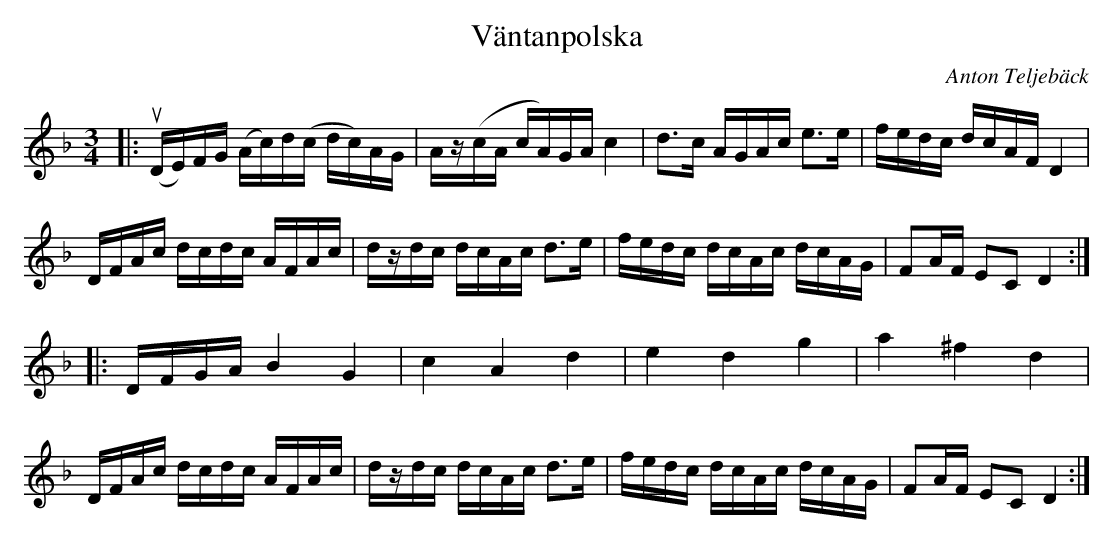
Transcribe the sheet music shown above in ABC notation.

X:1
T:Väntanpolska
C:Anton Teljebäck
M:3/4
L:1/16
K:Dm
|:u(DE)FG (Ac)d(c dc)AG | Az(cA cA)GA c4 | Ud3c AGAc e3e | fedc dcAF D4 |
 DFAc dcdc AFAc | dzdc dcAc d3e | fedc dcAc dcAG |F2AF  E2C2 D4 :|
|:DFGA B4 G4 | c4 A4 d4 | e4 d4 g4 | a4 ^f4 d4 |
 DFAc dcdc AFAc | dzdc dcAc d3e | fedc dcAc dcAG |F2AF  E2C2 D4 :|
